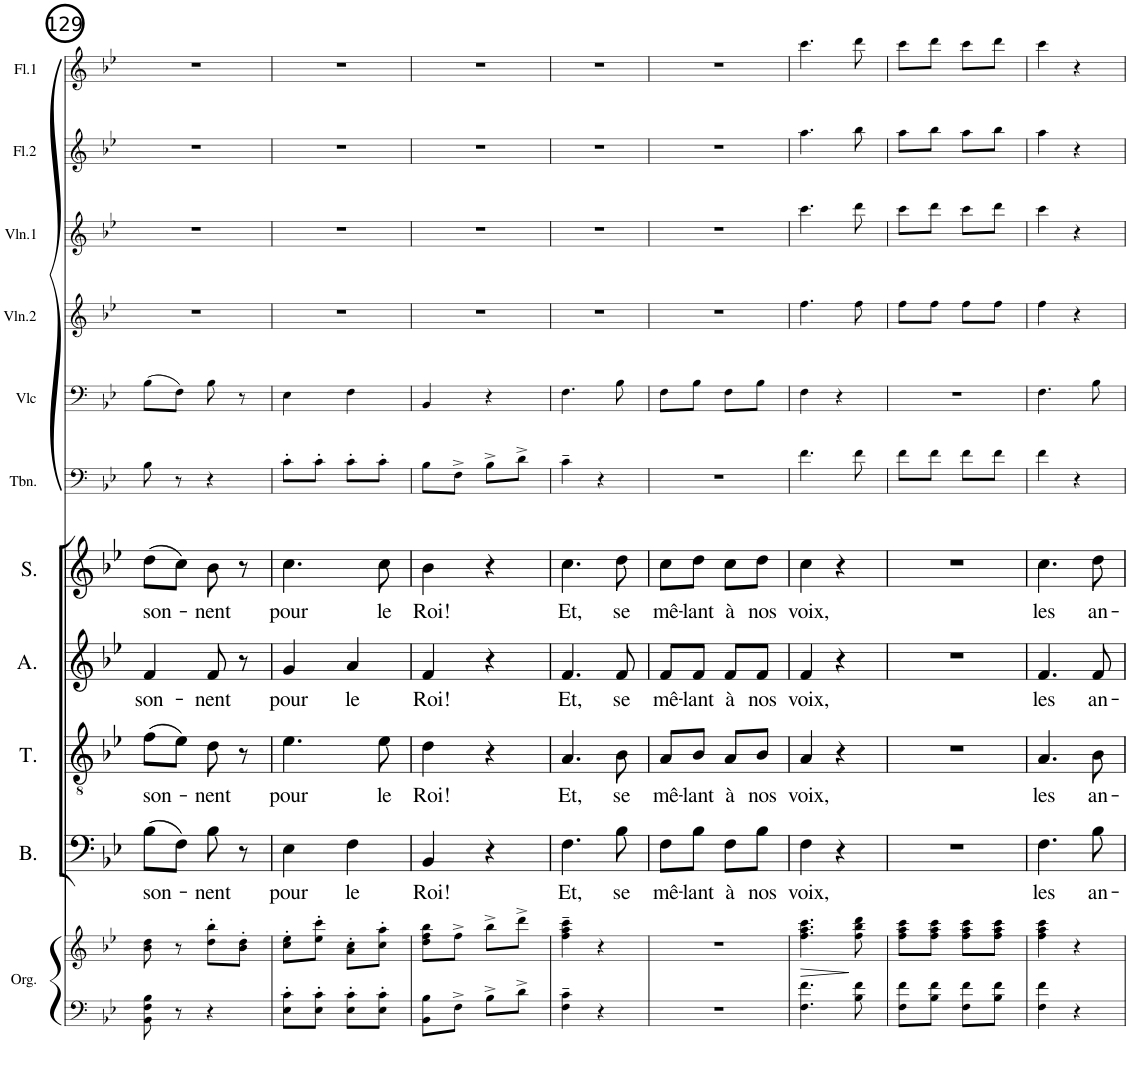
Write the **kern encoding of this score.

**kern	**kern	**dynam	**kern	**text	**kern	**text	**kern	**text	**kern	**text	**kern	**kern	**kern	**kern	**kern	**kern
*part11	*part11	*part11	*part10	*part10	*part9	*part9	*part8	*part8	*part7	*part7	*part6	*part5	*part4	*part3	*part2	*part1
*staff12	*staff11	*staff11/12	*staff10	*staff10	*staff9	*staff9	*staff8	*staff8	*staff7	*staff7	*staff6	*staff5	*staff4	*staff3	*staff2	*staff1
*I"Orgue	*	*	*I"Bass	*	*I"Ténor	*	*I"Alto	*	*I"Soprano	*	*I"Trombone	*I"Violoncelle	*I"Violon 2	*I"Violon 1	*I"Flûte 2	*I"Flûte 1
*I'Org.	*	*	*I'B.	*	*I'T.	*	*I'A.	*	*I'S.	*	*I'Tbn.	*I'Vlc	*I'Vln.2	*I'Vln.1	*I'Fl.2	*I'Fl.1
!!LO:PB:g=z
*clefF4	*clefG2	*	*clefF4	*	*clefGv2	*	*clefG2	*	*clefG2	*	*clefF4	*clefF4	*clefG2	*clefG2	*clefG2	*clefG2
*k[b-e-]	*k[b-e-]	*	*k[b-e-]	*	*k[b-e-]	*	*k[b-e-]	*	*k[b-e-]	*	*k[b-e-]	*k[b-e-]	*k[b-e-]	*k[b-e-]	*k[b-e-]	*k[b-e-]
*M2/4	*M2/4	*	*M2/4	*	*M2/4	*	*M2/4	*	*M2/4	*	*M2/4	*M2/4	*M2/4	*M2/4	*M2/4	*M2/4
=129	=129	=129	=129	=129	=129	=129	=129	=129	=129	=129	=129	=129	=129	=129	=129	=129
!	!	!	!	!LO:LY:b	!	!LO:LY:b	!	!LO:LY:b	!	!LO:LY:b	!	!	!	!	!	!
8BB-\ 8F\ 8B-\	8b-\ 8dd\	.	(8B-\L	son-	(8f\L	son-	4f/	son-	(8dd\L	son-	8B-\	(8B-\L	2r	2r	2r	2r
8r	8r	.	8F\J)	.	8e-\J)	.	.	.	8cc\J)	.	8r	8F\J)	.	.	.	.
!	!	!	!	!LO:LY:b	!	!LO:LY:b	!	!LO:LY:b	!	!LO:LY:b	!	!	!	!	!	!
4r	8dd\' 8bb-\'L	.	8B-\	-nent	8d\	-nent	8f/	-nent	8b-\	-nent	4r	8B-\	.	.	.	.
.	8b-\' 8dd\'J	.	8r	.	8r	.	8r	.	8r	.	.	8r	.	.	.	.
=130	=130	=130	=130	=130	=130	=130	=130	=130	=130	=130	=130	=130	=130	=130	=130	=130
!	!	!	!	!LO:LY:b	!	!LO:LY:b	!	!LO:LY:b	!	!LO:LY:b	!	!	!	!	!	!
8E-\' 8c\'L	8cc\' 8ee-\'L	.	4E-\	pour	4.e-\	pour	4g/	pour	4.cc\	pour	8c'\L	4E-\	2r	2r	2r	2r
8E-\' 8c\'J	8ee-\' 8ccc\'J	.	.	.	.	.	.	.	.	.	8c'\J	.	.	.	.	.
!	!	!	!	!LO:LY:b	!	!	!	!LO:LY:b	!	!	!	!	!	!	!	!
8E-\' 8c\'L	8a\' 8cc\'L	.	4F\	le	.	.	4a/	le	.	.	8c'\L	4F\	.	.	.	.
!	!	!	!	!	!	!LO:LY:b	!	!	!	!LO:LY:b	!	!	!	!	!	!
8E-\' 8c\'J	8cc\' 8aa\'J	.	.	.	8e-\	le	.	.	8cc\	le	8c'\J	.	.	.	.	.
=131	=131	=131	=131	=131	=131	=131	=131	=131	=131	=131	=131	=131	=131	=131	=131	=131
!	!	!	!	!LO:LY:b	!	!LO:LY:b	!	!LO:LY:b	!	!LO:LY:b	!	!	!	!	!	!
8BB-\ 8B-\L	8dd\ 8ff\ 8bb-\L	.	4BB-/	Roi!	4d\	Roi!	4f/	Roi!	4b-\	Roi!	8B-\L	4BB-/	2r	2r	2r	2r
8F^\J	8ff^\J	.	.	.	.	.	.	.	.	.	8F^\J	.	.	.	.	.
8B-^\L	8bb-^\L	.	4r	.	4r	.	4r	.	4r	.	8B-^\L	4r	.	.	.	.
8d^\J	8ddd^\J	.	.	.	.	.	.	.	.	.	8d^\J	.	.	.	.	.
=132	=132	=132	=132	=132	=132	=132	=132	=132	=132	=132	=132	=132	=132	=132	=132	=132
!	!	!	!	!LO:LY:b	!	!LO:LY:b	!	!LO:LY:b	!	!LO:LY:b	!	!	!	!	!	!
4F\~ 4c\~	4ff\~ 4aa\~ 4ccc\~	.	4.F\	Et,	4.A/	Et,	4.f/	Et,	4.cc\	Et,	4c~\	4.F\	2r	2r	2r	2r
4r	4r	.	.	.	.	.	.	.	.	.	4r	.	.	.	.	.
!	!	!	!	!LO:LY:b	!	!LO:LY:b	!	!LO:LY:b	!	!LO:LY:b	!	!	!	!	!	!
.	.	.	8B-\	se	8B-\	se	8f/	se	8dd\	se	.	8B-\	.	.	.	.
=133	=133	=133	=133	=133	=133	=133	=133	=133	=133	=133	=133	=133	=133	=133	=133	=133
!	!	!	!	!LO:LY:b	!	!LO:LY:b	!	!LO:LY:b	!	!LO:LY:b	!	!	!	!	!	!
2r	2r	.	8F\L	mê-	8A/L	mê-	8f/L	mê-	8cc\L	mê-	2r	8F\L	2r	2r	2r	2r
!	!	!	!	!LO:LY:b	!	!LO:LY:b	!	!LO:LY:b	!	!LO:LY:b	!	!	!	!	!	!
.	.	.	8B-\J	-lant	8B-/J	-lant	8f/J	-lant	8dd\J	-lant	.	8B-\J	.	.	.	.
!	!	!	!	!LO:LY:b	!	!LO:LY:b	!	!LO:LY:b	!	!LO:LY:b	!	!	!	!	!	!
.	.	.	8F\L	à	8A/L	à	8f/L	à	8cc\L	à	.	8F\L	.	.	.	.
!	!	!	!	!LO:LY:b	!	!LO:LY:b	!	!LO:LY:b	!	!LO:LY:b	!	!	!	!	!	!
.	.	.	8B-\J	nos	8B-/J	nos	8f/J	nos	8dd\J	nos	.	8B-\J	.	.	.	.
=134	=134	=134	=134	=134	=134	=134	=134	=134	=134	=134	=134	=134	=134	=134	=134	=134
!	!	!LO:HP:b	!	!LO:LY:b	!	!LO:LY:b	!	!LO:LY:b	!	!LO:LY:b	!	!	!	!	!	!
4.F\ 4.f\	4.ff\ 4.aa\ 4.ccc\	>	4F\	voix,	4A/	voix,	4f/	voix,	4cc\	voix,	4.f\	4F\	4.ff\	4.ccc\	4.aa\	4.ccc\
.	.	.	4r	.	4r	.	4r	.	4r	.	.	4r	.	.	.	.
8B-\ 8f\	8ff\ 8bb-\ 8ddd\	]	.	.	.	.	.	.	.	.	8f\	.	8ff\	8ddd\	8bb-\	8ddd\
=135	=135	=135	=135	=135	=135	=135	=135	=135	=135	=135	=135	=135	=135	=135	=135	=135
8F\ 8f\L	8ff\ 8aa\ 8ccc\L	.	2r	.	2r	.	2r	.	2r	.	8f\L	2r	8ff\L	8ccc\L	8aa\L	8ccc\L
8B-\ 8f\J	8ff\ 8aa\ 8ccc\J	.	.	.	.	.	.	.	.	.	8f\J	.	8ff\J	8ddd\J	8bb-\J	8ddd\J
8F\ 8f\L	8ff\ 8aa\ 8ccc\L	.	.	.	.	.	.	.	.	.	8f\L	.	8ff\L	8ccc\L	8aa\L	8ccc\L
8B-\ 8f\J	8ff\ 8aa\ 8ccc\J	.	.	.	.	.	.	.	.	.	8f\J	.	8ff\J	8ddd\J	8bb-\J	8ddd\J
=136	=136	=136	=136	=136	=136	=136	=136	=136	=136	=136	=136	=136	=136	=136	=136	=136
!	!	!	!	!LO:LY:b	!	!LO:LY:b	!	!LO:LY:b	!	!LO:LY:b	!	!	!	!	!	!
4F\ 4f\	4ff\ 4aa\ 4ccc\	.	4.F\	les	4.A/	les	4.f/	les	4.cc\	les	4f\	4.F\	4ff\	4ccc\	4aa\	4ccc\
4r	4r	.	.	.	.	.	.	.	.	.	4r	.	4r	4r	4r	4r
!	!	!	!	!LO:LY:b	!	!LO:LY:b	!	!LO:LY:b	!	!LO:LY:b	!	!	!	!	!	!
.	.	.	8B-\	an-	8B-\	an-	8f/	an-	8dd\	an-	.	8B-\	.	.	.	.
=	=	=	=	=	=	=	=	=	=	=	=	=	=	=	=	=
*-	*-	*-	*-	*-	*-	*-	*-	*-	*-	*-	*-	*-	*-	*-	*-	*-
